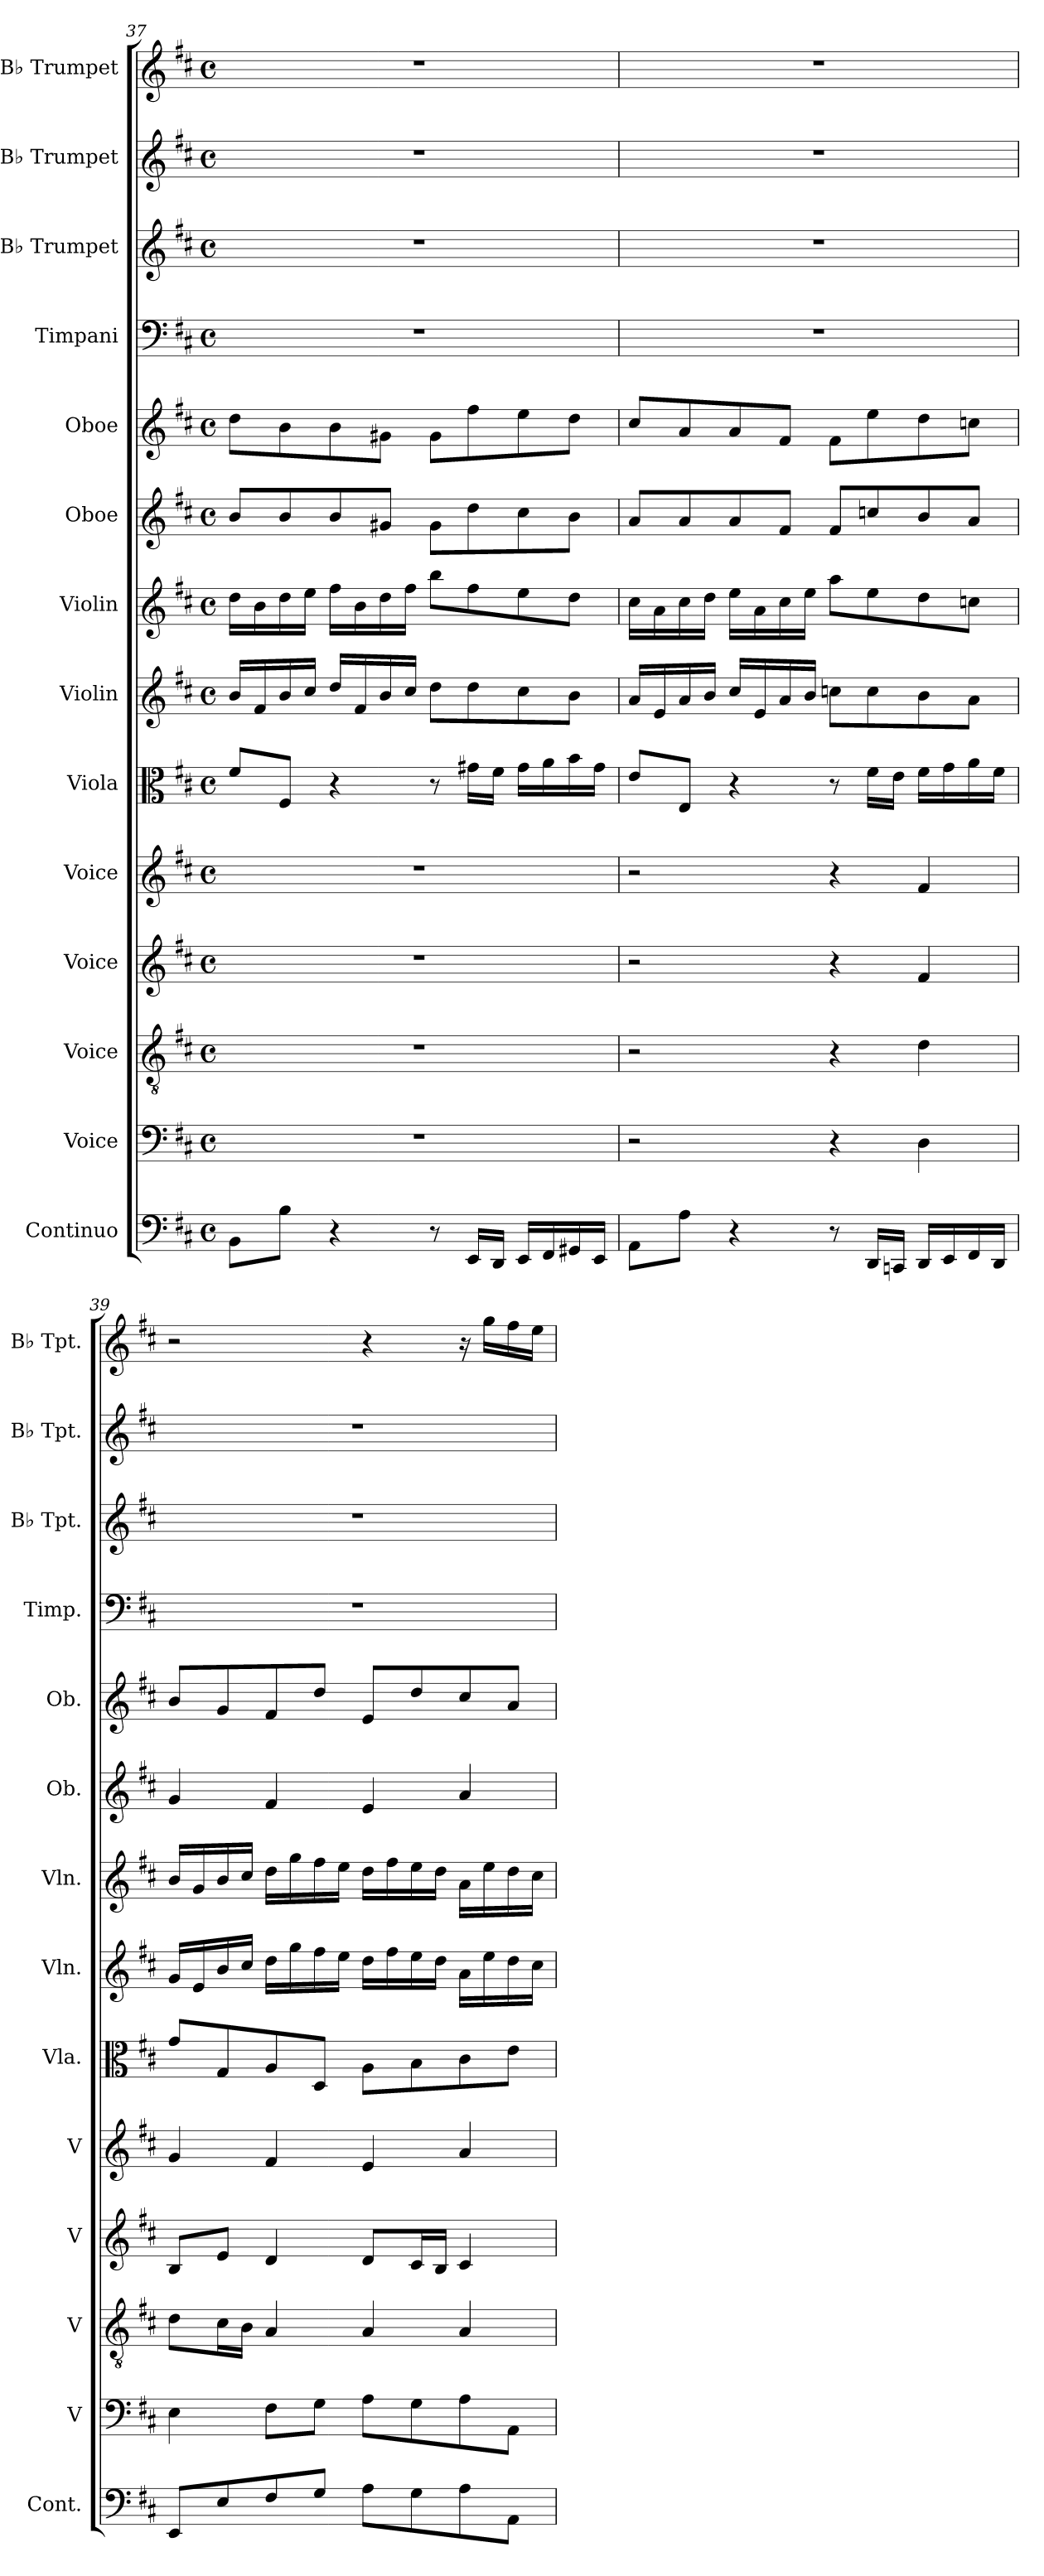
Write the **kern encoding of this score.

**kern	**kern	**kern	**kern	**kern	**kern	**kern	**kern	**kern	**kern	**kern	**kern	**kern	**kern
*part14	*part13	*part12	*part11	*part10	*part9	*part8	*part7	*part6	*part5	*part4	*part3	*part2	*part1
*staff14	*staff13	*staff12	*staff11	*staff10	*staff9	*staff8	*staff7	*staff6	*staff5	*staff4	*staff3	*staff2	*staff1
*I"Continuo	*I"Voice	*I"Voice	*I"Voice	*I"Voice	*I"Viola	*I"Violin	*I"Violin	*I"Oboe	*I"Oboe	*I"Timpani	*I"B♭ Trumpet	*I"B♭ Trumpet	*I"B♭ Trumpet
*I'Cont.	*I'V	*I'V	*I'V	*I'V	*I'Vla.	*I'Vln.	*I'Vln.	*I'Ob.	*I'Ob.	*I'Timp.	*I'B♭ Tpt.	*I'B♭ Tpt.	*I'B♭ Tpt.
*clefF4	*clefF4	*clefGv2	*clefG2	*clefG2	*clefC3	*clefG2	*clefG2	*clefG2	*clefG2	*clefF4	*clefG2	*clefG2	*clefG2
*k[f#c#]	*k[f#c#]	*k[f#c#]	*k[f#c#]	*k[f#c#]	*k[f#c#]	*k[f#c#]	*k[f#c#]	*k[f#c#]	*k[f#c#]	*k[f#c#]	*k[f#c#]	*k[f#c#]	*k[f#c#]
*M4/4	*M4/4	*M4/4	*M4/4	*M4/4	*M4/4	*M4/4	*M4/4	*M4/4	*M4/4	*M4/4	*M4/4	*M4/4	*M4/4
*met(c)	*met(c)	*met(c)	*met(c)	*met(c)	*met(c)	*met(c)	*met(c)	*met(c)	*met(c)	*met(c)	*met(c)	*met(c)	*met(c)
=37	=37	=37	=37	=37	=37	=37	=37	=37	=37	=37	=37	=37	=37
8BBL	1r	1r	1r	1r	8f#L	16bLL	16ddLL	8bL	8ddL	1r	1r	1r	1r
.	.	.	.	.	.	16f#	16b	.	.	.	.	.	.
8BJ	.	.	.	.	8F#J	16b	16dd	8b	8b	.	.	.	.
.	.	.	.	.	.	16cc#JJ	16eeJJ	.	.	.	.	.	.
4r	.	.	.	.	4r	16ddLL	16ff#LL	8b	8b	.	.	.	.
.	.	.	.	.	.	16f#	16b	.	.	.	.	.	.
.	.	.	.	.	.	16b	16dd	8g#XJ	8g#XJ	.	.	.	.
.	.	.	.	.	.	16cc#JJ	16ff#JJ	.	.	.	.	.	.
8r	.	.	.	.	8r	8ddL	8bbL	8g#L	8g#L	.	.	.	.
16EELL	.	.	.	.	16g#XLL	8dd	8ff#	8dd	8ff#	.	.	.	.
16DDJJ	.	.	.	.	16f#JJ	.	.	.	.	.	.	.	.
16EELL	.	.	.	.	16g#LL	8cc#	8ee	8cc#	8ee	.	.	.	.
16FF#	.	.	.	.	16a	.	.	.	.	.	.	.	.
16GG#X	.	.	.	.	16b	8bJ	8ddJ	8bJ	8ddJ	.	.	.	.
16EEJJ	.	.	.	.	16g#JJ	.	.	.	.	.	.	.	.
=38	=38	=38	=38	=38	=38	=38	=38	=38	=38	=38	=38	=38	=38
8AAL	2r	2r	2r	2r	8eL	16aLL	16cc#LL	8aL	8cc#L	1r	1r	1r	1r
.	.	.	.	.	.	16e	16a	.	.	.	.	.	.
8AJ	.	.	.	.	8EJ	16a	16cc#	8a	8a	.	.	.	.
.	.	.	.	.	.	16bJJ	16ddJJ	.	.	.	.	.	.
4r	.	.	.	.	4r	16cc#LL	16eeLL	8a	8a	.	.	.	.
.	.	.	.	.	.	16e	16a	.	.	.	.	.	.
.	.	.	.	.	.	16a	16cc#	8f#J	8f#J	.	.	.	.
.	.	.	.	.	.	16bJJ	16eeJJ	.	.	.	.	.	.
8r	4r	4r	4r	4r	8r	8ccnL	8aaL	8f#L	8f#L	.	.	.	.
16DDLL	.	.	.	.	16f#LL	8cc	8ee	8ccn	8ee	.	.	.	.
16CCnJJ	.	.	.	.	16eJJ	.	.	.	.	.	.	.	.
16DDLL	4D	4d	4f#	4f#	16f#LL	8b	8dd	8b	8dd	.	.	.	.
16EE	.	.	.	.	16g	.	.	.	.	.	.	.	.
16FF#	.	.	.	.	16a	8aJ	8ccnJ	8aJ	8ccnJ	.	.	.	.
16DDJJ	.	.	.	.	16f#JJ	.	.	.	.	.	.	.	.
=39	=39	=39	=39	=39	=39	=39	=39	=39	=39	=39	=39	=39	=39
8EEL	4E	8dL	8BL	4g	8gL	16gLL	16bLL	4g	8bL	1r	1r	1r	2r
.	.	.	.	.	.	16e	16g	.	.	.	.	.	.
8E	.	16c#L	8eJ	.	8G	16b	16b	.	8g	.	.	.	.
.	.	16BJJ	.	.	.	16cc#JJ	16cc#JJ	.	.	.	.	.	.
8F#	8F#L	4A	4d	4f#	8A	16ddLL	16ddLL	4f#	8f#	.	.	.	.
.	.	.	.	.	.	16gg	16gg	.	.	.	.	.	.
8GJ	8GJ	.	.	.	8DJ	16ff#	16ff#	.	8ddJ	.	.	.	.
.	.	.	.	.	.	16eeJJ	16eeJJ	.	.	.	.	.	.
8AL	8AL	4A	8dL	4e	8AL	16ddLL	16ddLL	4e	8eL	.	.	.	4r
.	.	.	.	.	.	16ff#	16ff#	.	.	.	.	.	.
8G	8G	.	16c#L	.	8B	16ee	16ee	.	8dd	.	.	.	.
.	.	.	16BJJ	.	.	16ddJJ	16ddJJ	.	.	.	.	.	.
8A	8A	4A	4c#	4a	8c#	16aLL	16aLL	4a	8cc#	.	.	.	16r
.	.	.	.	.	.	16ee	16ee	.	.	.	.	.	16ggLL
8AAJ	8AAJ	.	.	.	8eJ	16dd	16dd	.	8aJ	.	.	.	16ff#
.	.	.	.	.	.	16cc#JJ	16cc#JJ	.	.	.	.	.	16eeJJ
=	=	=	=	=	=	=	=	=	=	=	=	=	=
*-	*-	*-	*-	*-	*-	*-	*-	*-	*-	*-	*-	*-	*-
